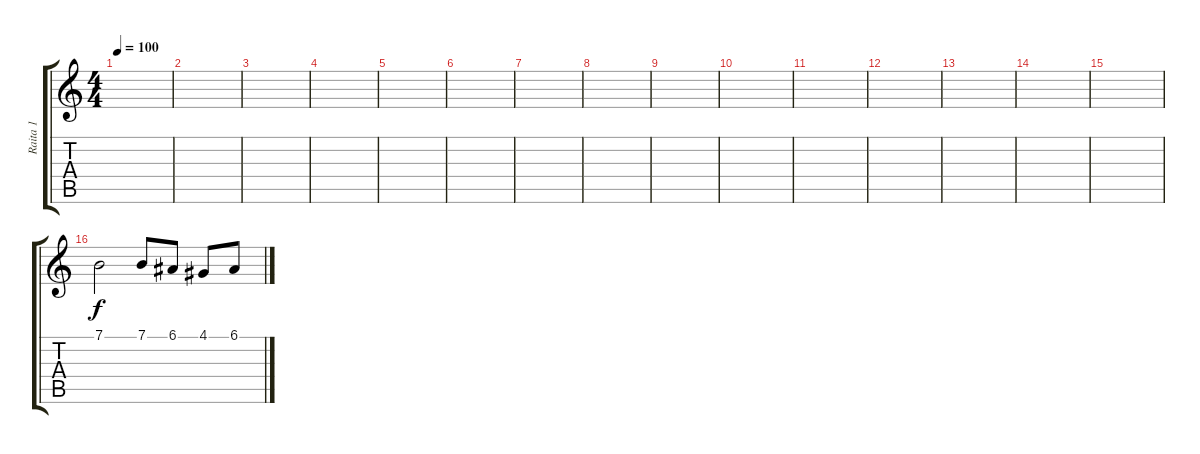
\track ("Raita 1" "Raita 1") {instrument trumpet}
\staff {score tabs}
\tuning (E4 B3 G3 D3 A2 E2) {hide}
\ts (4 4)
\tempo 100
\clef g2
\ks c
|
|
|
|
|
|
|
|
|
|
|
|
|
|
|
7.1.2 7.1.8 6.1.8 4.1.8 6.1.8
